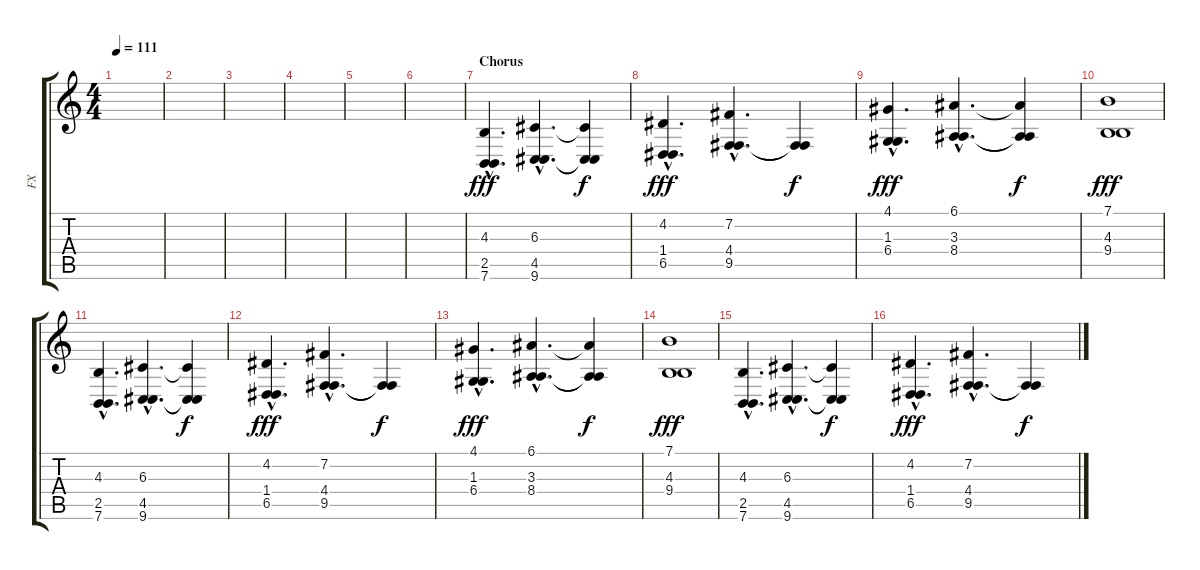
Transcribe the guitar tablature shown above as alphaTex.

\track ("FX" "FX") {instrument pad1newage}
\staff {score tabs}
\tuning (E4 B3 G3 D3 A2 E2) {hide}
\ts (4 4)
\tempo 111
\clef g2
\ks c
|
|
|
|
|
|
\section ("" "Chorus")
(4.3{hac} 2.5{hac} 7.6{hac}).4{d dy fff} (6.3{hac} 4.5{hac} 9.6{hac}).4{d} (6.3{t} 4.5{t} 9.6{t}).4{dy f} |
(4.2{hac} 1.4{hac} 6.5{hac}).4{d dy fff} (7.2{hac} 4.4{hac} 9.5{hac}).4{d} (4.4{t} 9.5{t}).4{dy f} |
(4.1{hac} 1.3{hac} 6.4{hac}).4{d dy fff} (6.1{hac} 3.3{hac} 8.4{hac}).4{d} (6.1{t} 3.3{t} 8.4{t}).4{dy f} |
(7.1 4.3 9.4).1{dy fff} |
(4.3{hac} 2.5{hac} 7.6{hac}).4{d} (6.3{hac} 4.5{hac} 9.6{hac}).4{d} (6.3{t} 4.5{t} 9.6{t}).4{dy f} |
(4.2{hac} 1.4{hac} 6.5{hac}).4{d dy fff} (7.2{hac} 4.4{hac} 9.5{hac}).4{d} (4.4{t} 9.5{t}).4{dy f} |
(4.1{hac} 1.3{hac} 6.4{hac}).4{d dy fff} (6.1{hac} 3.3{hac} 8.4{hac}).4{d} (6.1{t} 3.3{t} 8.4{t}).4{dy f} |
(7.1 4.3 9.4).1{dy fff} |
(4.3{hac} 2.5{hac} 7.6{hac}).4{d} (6.3{hac} 4.5{hac} 9.6{hac}).4{d} (6.3{t} 4.5{t} 9.6{t}).4{dy f} |
(4.2{hac} 1.4{hac} 6.5{hac}).4{d dy fff} (7.2{hac} 4.4{hac} 9.5{hac}).4{d} (4.4{t} 9.5{t}).4{dy f}
